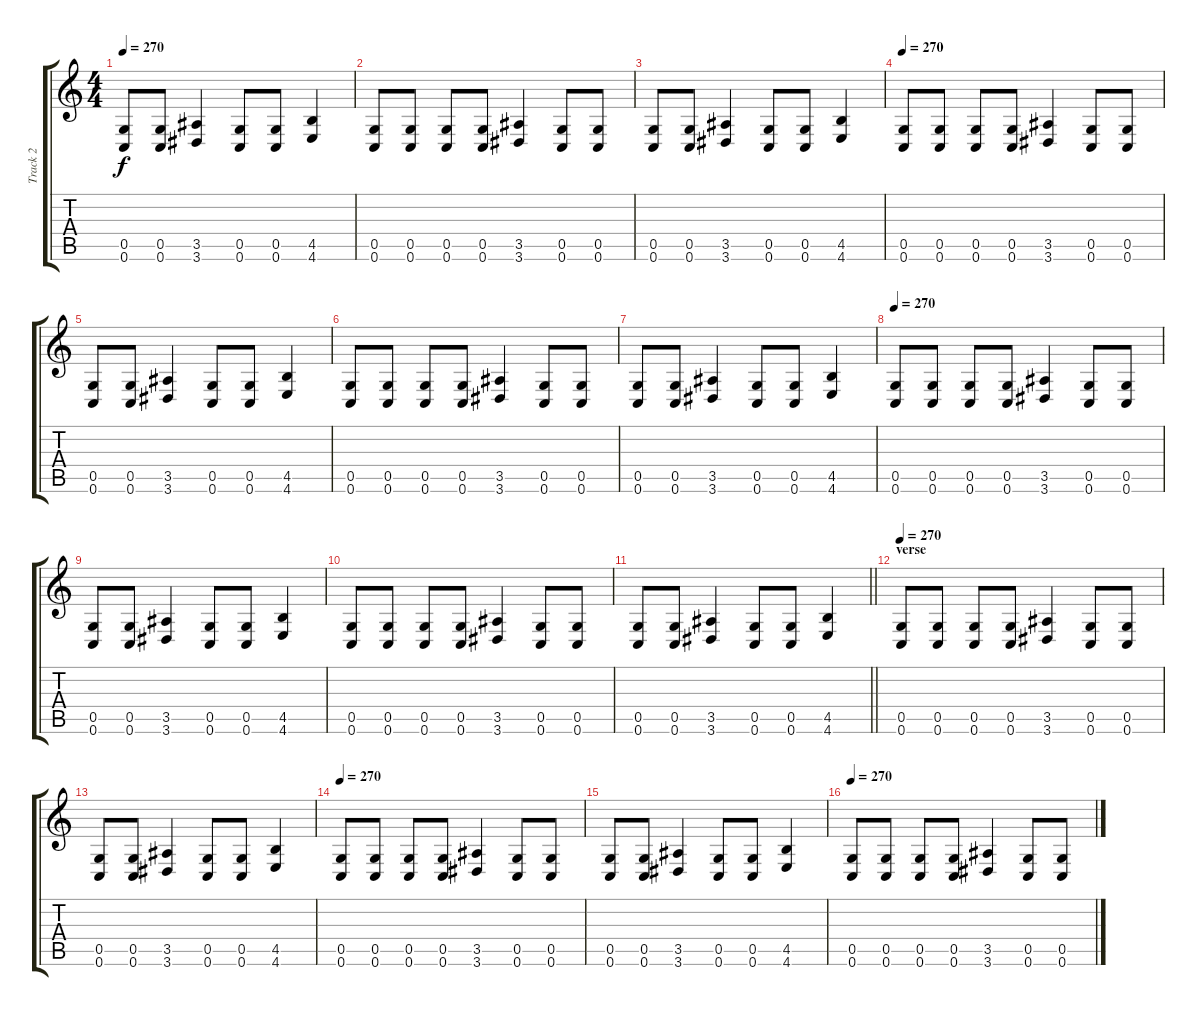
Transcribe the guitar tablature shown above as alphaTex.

\track ("Track 2" "Track 2") {instrument distortionguitar}
\staff {score tabs}
\tuning (D4 A3 F3 C3 G2 C2) {hide}
\ts (4 4)
\tempo 270
\clef g2
\ks c
(0.5 0.6).8{dy f} (0.5 0.6).8 (3.5 3.6).4 (0.5 0.6).8 (0.5 0.6).8 (4.5 4.6).4 |
(0.5 0.6).8 (0.5 0.6).8 (0.5 0.6).8 (0.5 0.6).8 (3.5 3.6).4 (0.5 0.6).8 (0.5 0.6).8 |
(0.5 0.6).8 (0.5 0.6).8 (3.5 3.6).4 (0.5 0.6).8 (0.5 0.6).8 (4.5 4.6).4 |
\tempo 270
(0.5 0.6).8 (0.5 0.6).8 (0.5 0.6).8 (0.5 0.6).8 (3.5 3.6).4 (0.5 0.6).8 (0.5 0.6).8 |
(0.5 0.6).8 (0.5 0.6).8 (3.5 3.6).4 (0.5 0.6).8 (0.5 0.6).8 (4.5 4.6).4 |
(0.5 0.6).8 (0.5 0.6).8 (0.5 0.6).8 (0.5 0.6).8 (3.5 3.6).4 (0.5 0.6).8 (0.5 0.6).8 |
(0.5 0.6).8 (0.5 0.6).8 (3.5 3.6).4 (0.5 0.6).8 (0.5 0.6).8 (4.5 4.6).4 |
\tempo 270
(0.5 0.6).8 (0.5 0.6).8 (0.5 0.6).8 (0.5 0.6).8 (3.5 3.6).4 (0.5 0.6).8 (0.5 0.6).8 |
(0.5 0.6).8 (0.5 0.6).8 (3.5 3.6).4 (0.5 0.6).8 (0.5 0.6).8 (4.5 4.6).4 |
(0.5 0.6).8 (0.5 0.6).8 (0.5 0.6).8 (0.5 0.6).8 (3.5 3.6).4 (0.5 0.6).8 (0.5 0.6).8 |
\barLineRight lightlight
(0.5 0.6).8 (0.5 0.6).8 (3.5 3.6).4 (0.5 0.6).8 (0.5 0.6).8 (4.5 4.6).4 |
\section ("" "verse")
\tempo 270
(0.5 0.6).8 (0.5 0.6).8 (0.5 0.6).8 (0.5 0.6).8 (3.5 3.6).4 (0.5 0.6).8 (0.5 0.6).8 |
(0.5 0.6).8 (0.5 0.6).8 (3.5 3.6).4 (0.5 0.6).8 (0.5 0.6).8 (4.5 4.6).4 |
\tempo 270
(0.5 0.6).8 (0.5 0.6).8 (0.5 0.6).8 (0.5 0.6).8 (3.5 3.6).4 (0.5 0.6).8 (0.5 0.6).8 |
(0.5 0.6).8 (0.5 0.6).8 (3.5 3.6).4 (0.5 0.6).8 (0.5 0.6).8 (4.5 4.6).4 |
\tempo 270
(0.5 0.6).8 (0.5 0.6).8 (0.5 0.6).8 (0.5 0.6).8 (3.5 3.6).4 (0.5 0.6).8 (0.5 0.6).8
